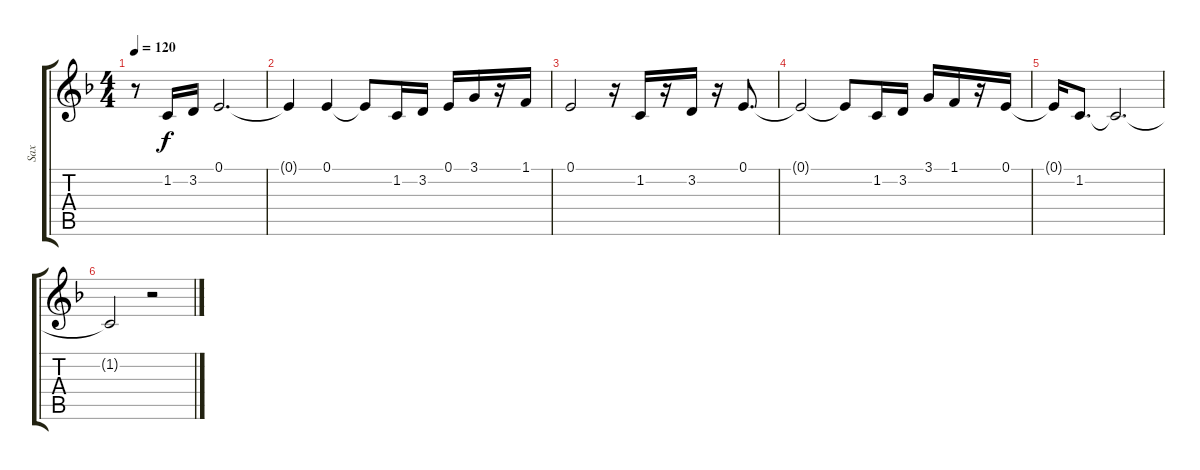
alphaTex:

\track ("Sax" "Sax") {instrument tenorsax}
\staff {score tabs}
\tuning (E4 B3 G3 D3 A2 E2) {hide}
\ts (4 4)
\tempo 120
\clef g2
\ks f
r.8{dy f} 1.2.16 3.2.16 0.1.2{d} |
0.1{t}.4 0.1.4 0.1{t}.8 1.2.16 3.2.16 0.1.16 3.1.16 r.16 1.1.16 |
0.1.2 r.16 1.2.16 r.16 3.2.16 r.16 0.1.8{d} |
0.1{t}.2 0.1{t}.8 1.2.16 3.2.16 3.1.16 1.1.16 r.16 0.1.16 |
0.1{t}.16 1.2.8{d} 1.2{t}.2{d} |
1.2{t}.2 r.2
